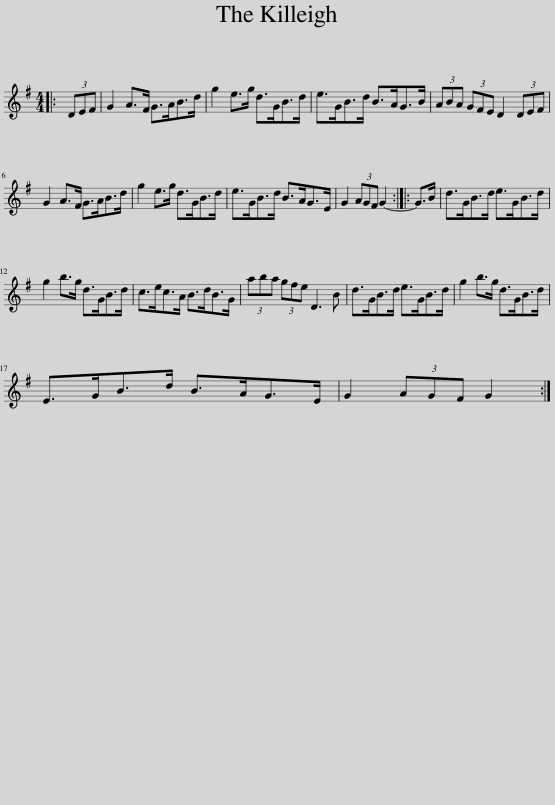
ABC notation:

X:1
L:1/8
M:4/4
I:linebreak $
K:G
V:1 treble
V:1
|: (3DEF | G2 A>F G>AB>d | g2 e>g d>GB>d | e>GB>d B>AG>B | (3ABA (3GFE D2 (3DEF |$ %5
 G2 A>F G>AB>d | g2 e>g d>GB>d | e>GB>d B>AG>E | G2 (3AGF G2- :: G>B | %10
 d>GB>d e>GB>d |$ g2 b>g d>GB>d | c>ec>A B>dB>G | (3aba (3gfe D3 B | d>GB>d e>GB>d | %15
 g2 b>g d>GB>d |$ E>GB>d B>AG>E | G2 (3AGF G2 :| %18
